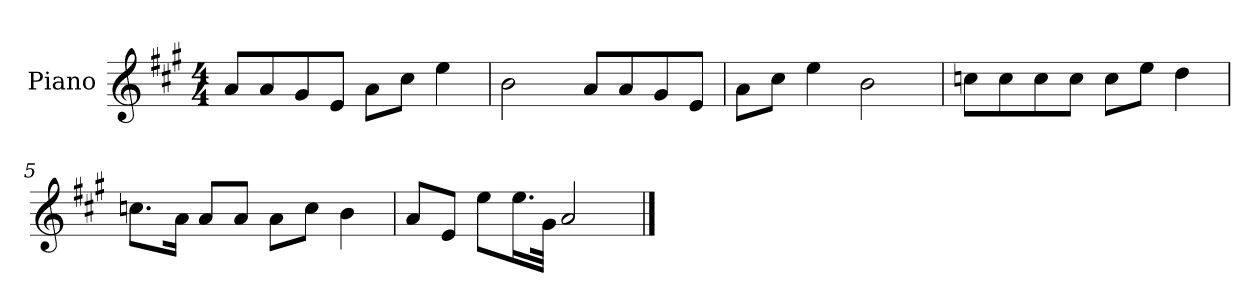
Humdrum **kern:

**kern
*part1
*staff1
*I"Piano
*I'P-no
*clefG2
*k[f#c#g#]
*M4/4
*MM90
=1
8a/L
8a/
8g#/
8e/J
8a\L
8cc#\J
4ee\
=2
2b\
8a/L
8a/
8g#/
8e/J
=3
8a\L
8cc#\J
4ee\
2b\
=4
8ccn\L
8cc\
8cc\
8cc\J
8cc\L
8ee\J
4dd\
=5
8.ccn\L
16a\Jk
8a/L
8a/J
8a\L
8cc\J
4b\
=6
8a/L
8e/J
8ee\L
16.ee\L
32g#\JJk
2a/
==
*-
